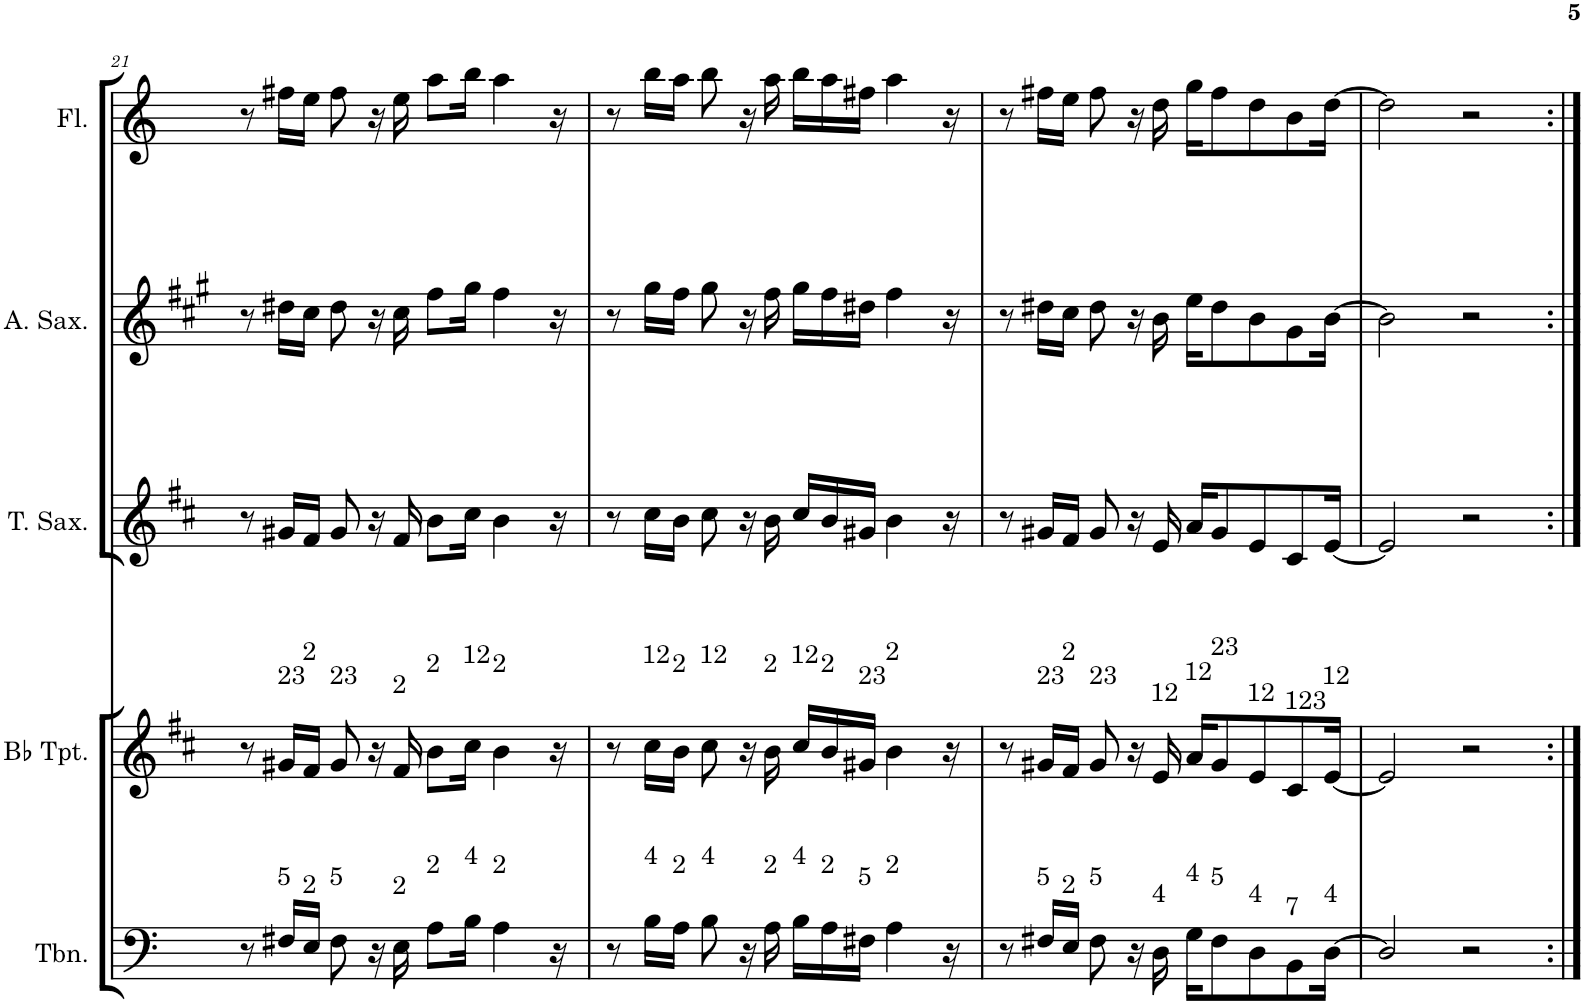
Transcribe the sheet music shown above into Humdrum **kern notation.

**kern	**kern	**kern	**kern	**kern
*part5	*part4	*part3	*part2	*part1
*staff5	*staff4	*staff3	*staff2	*staff1
*I"Trombone	*I"Bb Trumpet	*I"Tenor Saxophone	*I"Alto Saxophone	*I"Flute
*I'Tbn.	*I'Bb Tpt.	*I'T. Sax.	*I'A. Sax.	*I'Fl.
!!LO:PB:g=z
*clefF4	*clefG2	*clefG2	*clefG2	*clefG2
*	*Trd1c2	*Trd8c14	*Trd5c9	*
*k[]	*k[f#c#]	*k[f#c#]	*k[f#c#g#]	*k[]
*M4/4	*M4/4	*M4/4	*M4/4	*M4/4
=21	=21	=21	=21	=21
8r	8r	8r	8r	8r
!	!LO:TX:a:t=23	!	!	!
!LO:TX:a:t=5	!	!	!	!
16F#X/LL	16g#X/LL	16g#X/LL	16dd#X\LL	16ff#X\LL
!	!LO:TX:a:t=2	!	!	!
!LO:TX:a:t=2	!	!	!	!
16E/JJ	16f#/JJ	16f#/JJ	16cc#\JJ	16ee\JJ
!	!LO:TX:a:t=23	!	!	!
!LO:TX:a:t=5	!	!	!	!
8F#\	8g#/	8g#/	8dd#\	8ff#\
16r	16r	16r	16r	16r
!	!LO:TX:a:t=2	!	!	!
!LO:TX:a:t=2	!	!	!	!
16E\	16f#/	16f#/	16cc#\	16ee\
!	!LO:TX:a:t=2	!	!	!
!LO:TX:a:t=2	!	!	!	!
8A\L	8b\L	8b\L	8ff#\L	8aa\L
!	!LO:TX:a:t=12	!	!	!
!LO:TX:a:t=4	!	!	!	!
16B\Jk	16cc#\Jk	16cc#\Jk	16gg#\Jk	16bb\Jk
!	!LO:TX:a:t=2	!	!	!
!LO:TX:a:t=2	!	!	!	!
4A\	4b\	4b\	4ff#\	4aa\
16r	16r	16r	16r	16r
=22	=22	=22	=22	=22
8r	8r	8r	8r	8r
!	!LO:TX:a:t=12	!	!	!
!LO:TX:a:t=4	!	!	!	!
16B\LL	16cc#\LL	16cc#\LL	16gg#\LL	16bb\LL
!	!LO:TX:a:t=2	!	!	!
!LO:TX:a:t=2	!	!	!	!
16A\JJ	16b\JJ	16b\JJ	16ff#\JJ	16aa\JJ
!	!LO:TX:a:t=12	!	!	!
!LO:TX:a:t=4	!	!	!	!
8B\	8cc#\	8cc#\	8gg#\	8bb\
16r	16r	16r	16r	16r
!	!LO:TX:a:t=2	!	!	!
!LO:TX:a:t=2	!	!	!	!
16A\	16b\	16b\	16ff#\	16aa\
!	!LO:TX:a:t=12	!	!	!
!LO:TX:a:t=4	!	!	!	!
16B\LL	16cc#/LL	16cc#/LL	16gg#\LL	16bb\LL
!	!LO:TX:a:t=2	!	!	!
!LO:TX:a:t=2	!	!	!	!
16A\	16b/	16b/	16ff#\	16aa\
!	!LO:TX:a:t=23	!	!	!
!LO:TX:a:t=5	!	!	!	!
16F#X\JJ	16g#X/JJ	16g#X/JJ	16dd#X\JJ	16ff#X\JJ
!	!LO:TX:a:t=2	!	!	!
!LO:TX:a:t=2	!	!	!	!
4A\	4b\	4b\	4ff#\	4aa\
16r	16r	16r	16r	16r
=23	=23	=23	=23	=23
8r	8r	8r	8r	8r
!	!LO:TX:a:t=23	!	!	!
!LO:TX:a:t=5	!	!	!	!
16F#X/LL	16g#X/LL	16g#X/LL	16dd#X\LL	16ff#X\LL
!	!LO:TX:a:t=2	!	!	!
!LO:TX:a:t=2	!	!	!	!
16E/JJ	16f#/JJ	16f#/JJ	16cc#\JJ	16ee\JJ
!	!LO:TX:a:t=23	!	!	!
!LO:TX:a:t=5	!	!	!	!
8F#\	8g#/	8g#/	8dd#\	8ff#\
16r	16r	16r	16r	16r
!	!LO:TX:a:t=12	!	!	!
!LO:TX:a:t=4	!	!	!	!
16D\	16e/	16e/	16b\	16dd\
!	!LO:TX:a:t=12	!	!	!
!LO:TX:a:t=4	!	!	!	!
16G\KL	16a/KL	16a/KL	16ee\KL	16gg\KL
!	!LO:TX:a:t=23	!	!	!
!LO:TX:a:t=5	!	!	!	!
8F#\	8g#/	8g#/	8dd#\	8ff#\
!	!LO:TX:a:t=12	!	!	!
!LO:TX:a:t=4	!	!	!	!
8D\	8e/	8e/	8b\	8dd\
!	!LO:TX:a:t=123	!	!	!
!LO:TX:a:t=7	!	!	!	!
8BB\	8c#/	8c#/	8g#\	8b\
!	!LO:TX:a:t=12	!	!	!
!LO:TX:a:t=4	!	!	!	!
[16D\Jk	[16e/Jk	[16e/Jk	[16b\Jk	[16dd\Jk
=24	=24	=24	=24	=24
2D/]	2e/]	2e/]	2b\]	2dd\]
2r	2r	2r	2r	2r
=:|!	=:|!	=:|!	=:|!	=:|!
*-	*-	*-	*-	*-
